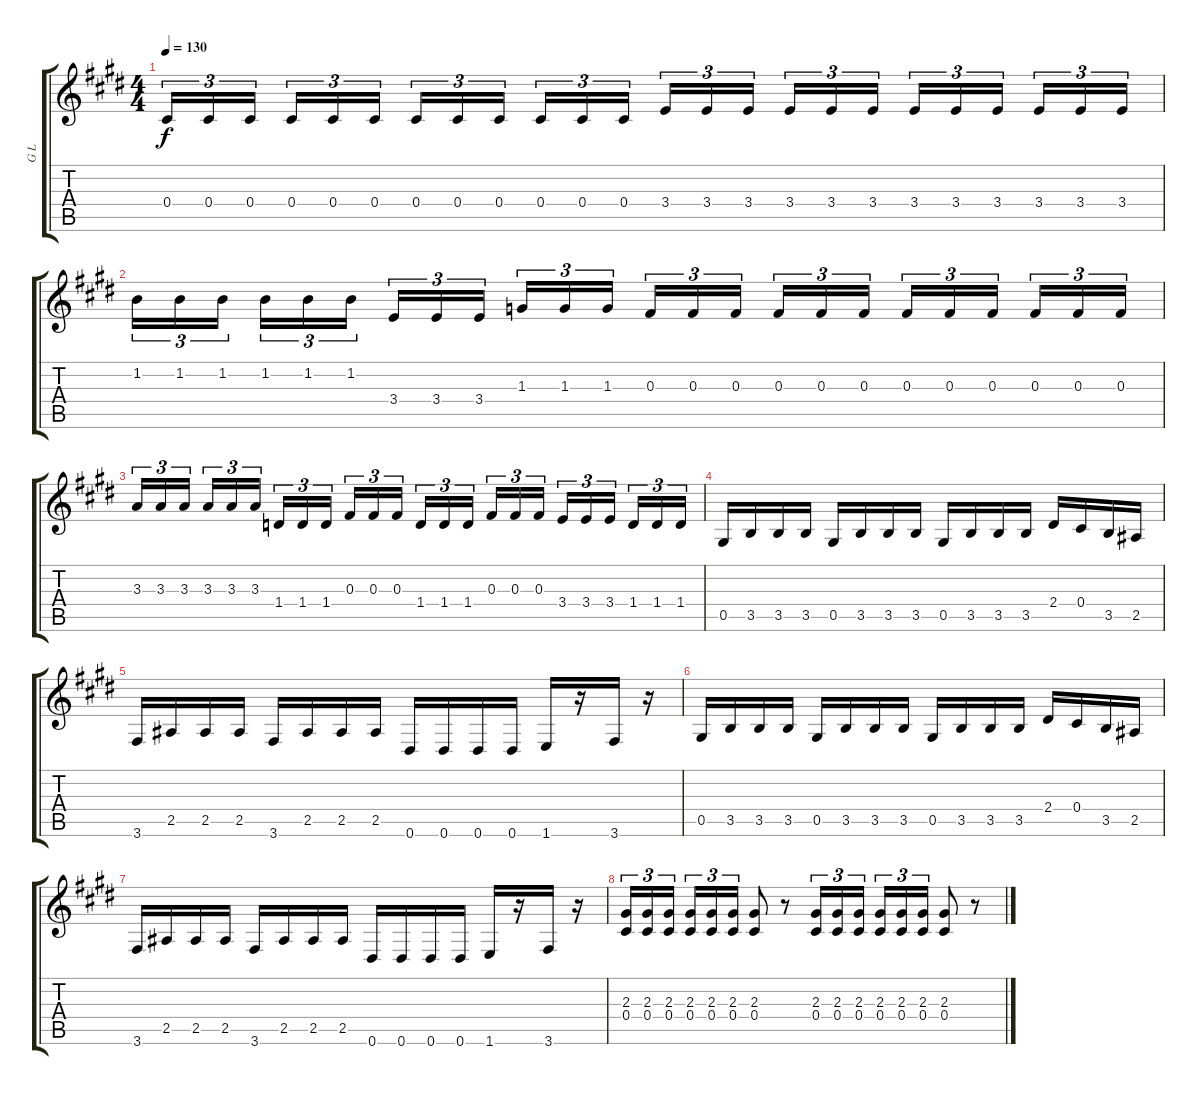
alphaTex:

\track ("G L" "G L") {instrument distortionguitar}
\staff {score tabs}
\tuning (Eb4 Bb3 Gb3 Db3 Ab2 Eb2) {hide}
\ts (4 4)
\tempo 130
\clef g2
\ks e
0.4.16{tu (3 2) dy f} 0.4.16{tu (3 2)} 0.4.16{tu (3 2)} 0.4.16{tu (3 2)} 0.4.16{tu (3 2)} 0.4.16{tu (3 2)} 0.4.16{tu (3 2)} 0.4.16{tu (3 2)} 0.4.16{tu (3 2)} 0.4.16{tu (3 2)} 0.4.16{tu (3 2)} 0.4.16{tu (3 2)} 3.4.16{tu (3 2)} 3.4.16{tu (3 2)} 3.4.16{tu (3 2)} 3.4.16{tu (3 2)} 3.4.16{tu (3 2)} 3.4.16{tu (3 2)} 3.4.16{tu (3 2)} 3.4.16{tu (3 2)} 3.4.16{tu (3 2)} 3.4.16{tu (3 2)} 3.4.16{tu (3 2)} 3.4.16{tu (3 2)} |
1.2.16{tu (3 2)} 1.2.16{tu (3 2)} 1.2.16{tu (3 2)} 1.2.16{tu (3 2)} 1.2.16{tu (3 2)} 1.2.16{tu (3 2)} 3.4.16{tu (3 2)} 3.4.16{tu (3 2)} 3.4.16{tu (3 2)} 1.3.16{tu (3 2)} 1.3.16{tu (3 2)} 1.3.16{tu (3 2)} 0.3.16{tu (3 2)} 0.3.16{tu (3 2)} 0.3.16{tu (3 2)} 0.3.16{tu (3 2)} 0.3.16{tu (3 2)} 0.3.16{tu (3 2)} 0.3.16{tu (3 2)} 0.3.16{tu (3 2)} 0.3.16{tu (3 2)} 0.3.16{tu (3 2)} 0.3.16{tu (3 2)} 0.3.16{tu (3 2)} |
3.3.16{tu (3 2)} 3.3.16{tu (3 2)} 3.3.16{tu (3 2)} 3.3.16{tu (3 2)} 3.3.16{tu (3 2)} 3.3.16{tu (3 2)} 1.4.16{tu (3 2)} 1.4.16{tu (3 2)} 1.4.16{tu (3 2)} 0.3.16{tu (3 2)} 0.3.16{tu (3 2)} 0.3.16{tu (3 2)} 1.4.16{tu (3 2)} 1.4.16{tu (3 2)} 1.4.16{tu (3 2)} 0.3.16{tu (3 2)} 0.3.16{tu (3 2)} 0.3.16{tu (3 2)} 3.4.16{tu (3 2)} 3.4.16{tu (3 2)} 3.4.16{tu (3 2)} 1.4.16{tu (3 2)} 1.4.16{tu (3 2)} 1.4.16{tu (3 2)} |
0.5.16 3.5.16 3.5.16 3.5.16 0.5.16 3.5.16 3.5.16 3.5.16 0.5.16 3.5.16 3.5.16 3.5.16 2.4.16 0.4.16 3.5.16 2.5.16 |
3.6.16 2.5.16 2.5.16 2.5.16 3.6.16 2.5.16 2.5.16 2.5.16 0.6.16 0.6.16 0.6.16 0.6.16 1.6.16 r.16 3.6.16 r.16 |
0.5.16 3.5.16 3.5.16 3.5.16 0.5.16 3.5.16 3.5.16 3.5.16 0.5.16 3.5.16 3.5.16 3.5.16 2.4.16 0.4.16 3.5.16 2.5.16 |
3.6.16 2.5.16 2.5.16 2.5.16 3.6.16 2.5.16 2.5.16 2.5.16 0.6.16 0.6.16 0.6.16 0.6.16 1.6.16 r.16 3.6.16 r.16 |
(2.3 0.4).16{tu (3 2)} (2.3 0.4).16{tu (3 2)} (2.3 0.4).16{tu (3 2)} (2.3 0.4).16{tu (3 2)} (2.3 0.4).16{tu (3 2)} (2.3 0.4).16{tu (3 2)} (2.3 0.4).8 r.8 (2.3 0.4).16{tu (3 2)} (2.3 0.4).16{tu (3 2)} (2.3 0.4).16{tu (3 2)} (2.3 0.4).16{tu (3 2)} (2.3 0.4).16{tu (3 2)} (2.3 0.4).16{tu (3 2)} (2.3 0.4).8 r.8
